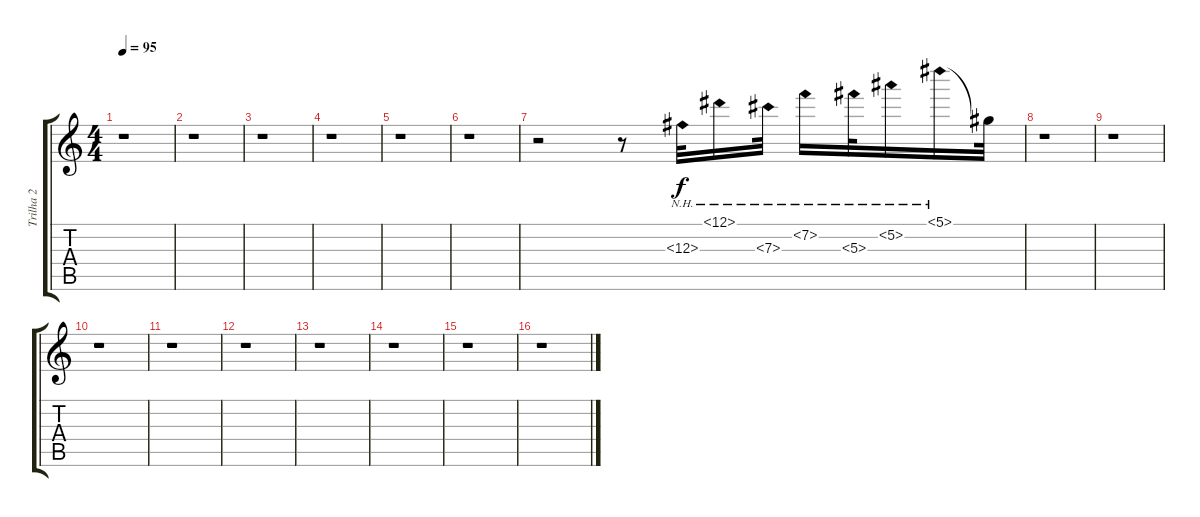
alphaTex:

\track ("Trilha 2" "Trilha 2") {instrument distortionguitar}
\staff {score tabs}
\tuning (Eb4 Bb3 Gb3 Db3 Ab2 Eb2) {hide}
\ts (4 4)
\tempo 95
\clef g2
\ks c
r.1{dy ppp} |
r.1 |
r.1 |
r.1 |
r.1 |
r.1 |
r.2 r.8 12.3{nh}.32{dy f} 12.1{nh}.16 7.3{nh}.32 7.2{nh}.16 5.3{nh}.32 5.2{nh}.16 5.1{nh}.16 5.1{t}.32 |
r.1 |
r.1 |
r.1 |
r.1 |
r.1 |
r.1 |
r.1 |
r.1 |
r.1
